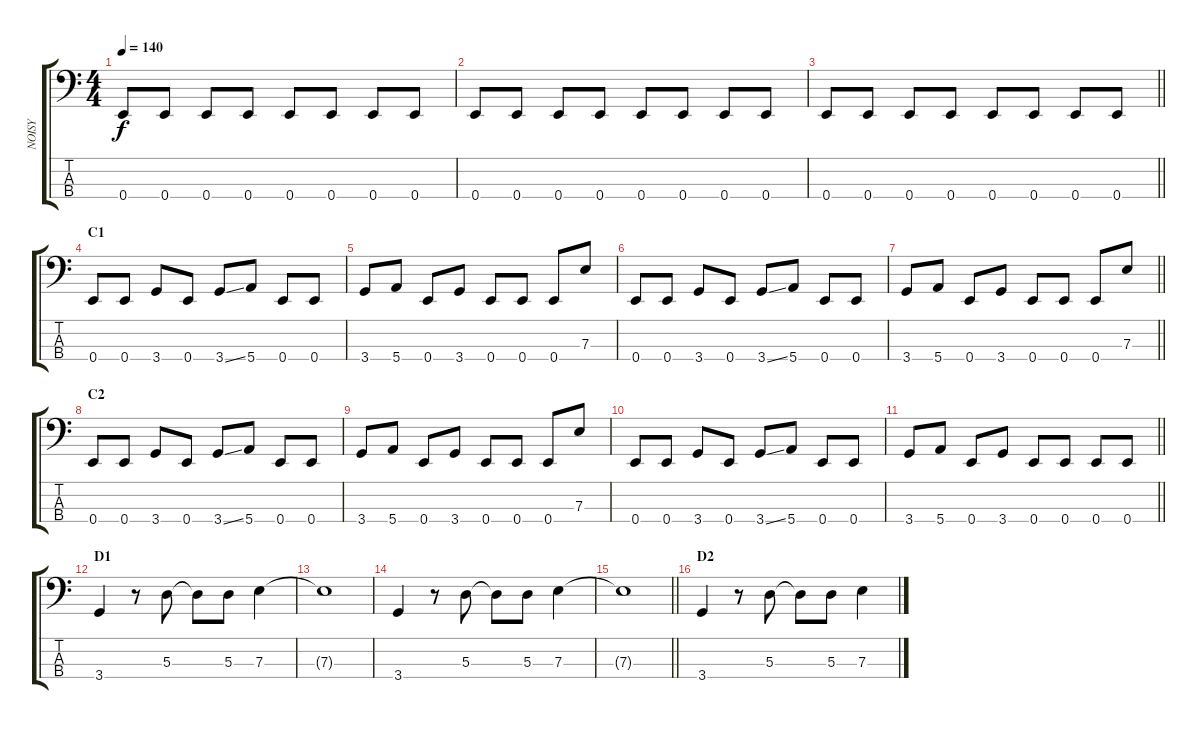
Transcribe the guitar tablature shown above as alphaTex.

\track ("NOISY" "NOISY") {instrument electricbasspick}
\staff {score tabs}
\tuning (G2 D2 A1 E1) {hide}
\ts (4 4)
\tempo 140
\clef f4
\ks c
0.4.8{dy f} 0.4.8 0.4.8 0.4.8 0.4.8 0.4.8 0.4.8 0.4.8 |
0.4.8 0.4.8 0.4.8 0.4.8 0.4.8 0.4.8 0.4.8 0.4.8 |
\barLineRight lightlight
0.4.8 0.4.8 0.4.8 0.4.8 0.4.8 0.4.8 0.4.8 0.4.8 |
\section ("" "C1")
0.4.8 0.4.8 3.4.8 0.4.8 3.4{ss}.8 5.4.8 0.4.8 0.4.8 |
3.4.8 5.4.8 0.4.8 3.4.8 0.4.8 0.4.8 0.4.8 7.3.8 |
0.4.8 0.4.8 3.4.8 0.4.8 3.4{ss}.8 5.4.8 0.4.8 0.4.8 |
\barLineRight lightlight
3.4.8 5.4.8 0.4.8 3.4.8 0.4.8 0.4.8 0.4.8 7.3.8 |
\section ("" "C2")
0.4.8 0.4.8 3.4.8 0.4.8 3.4{ss}.8 5.4.8 0.4.8 0.4.8 |
3.4.8 5.4.8 0.4.8 3.4.8 0.4.8 0.4.8 0.4.8 7.3.8 |
0.4.8 0.4.8 3.4.8 0.4.8 3.4{ss}.8 5.4.8 0.4.8 0.4.8 |
\barLineRight lightlight
3.4.8 5.4.8 0.4.8 3.4.8 0.4.8 0.4.8 0.4.8 0.4.8 |
\section ("" "D1")
3.4.4 r.8 5.3.8 5.3{t}.8 5.3.8 7.3.4 |
7.3{t}.1 |
3.4.4 r.8 5.3.8 5.3{t}.8 5.3.8 7.3.4 |
\barLineRight lightlight
7.3{t}.1 |
\section ("" "D2")
3.4.4 r.8 5.3.8 5.3{t}.8 5.3.8 7.3.4
